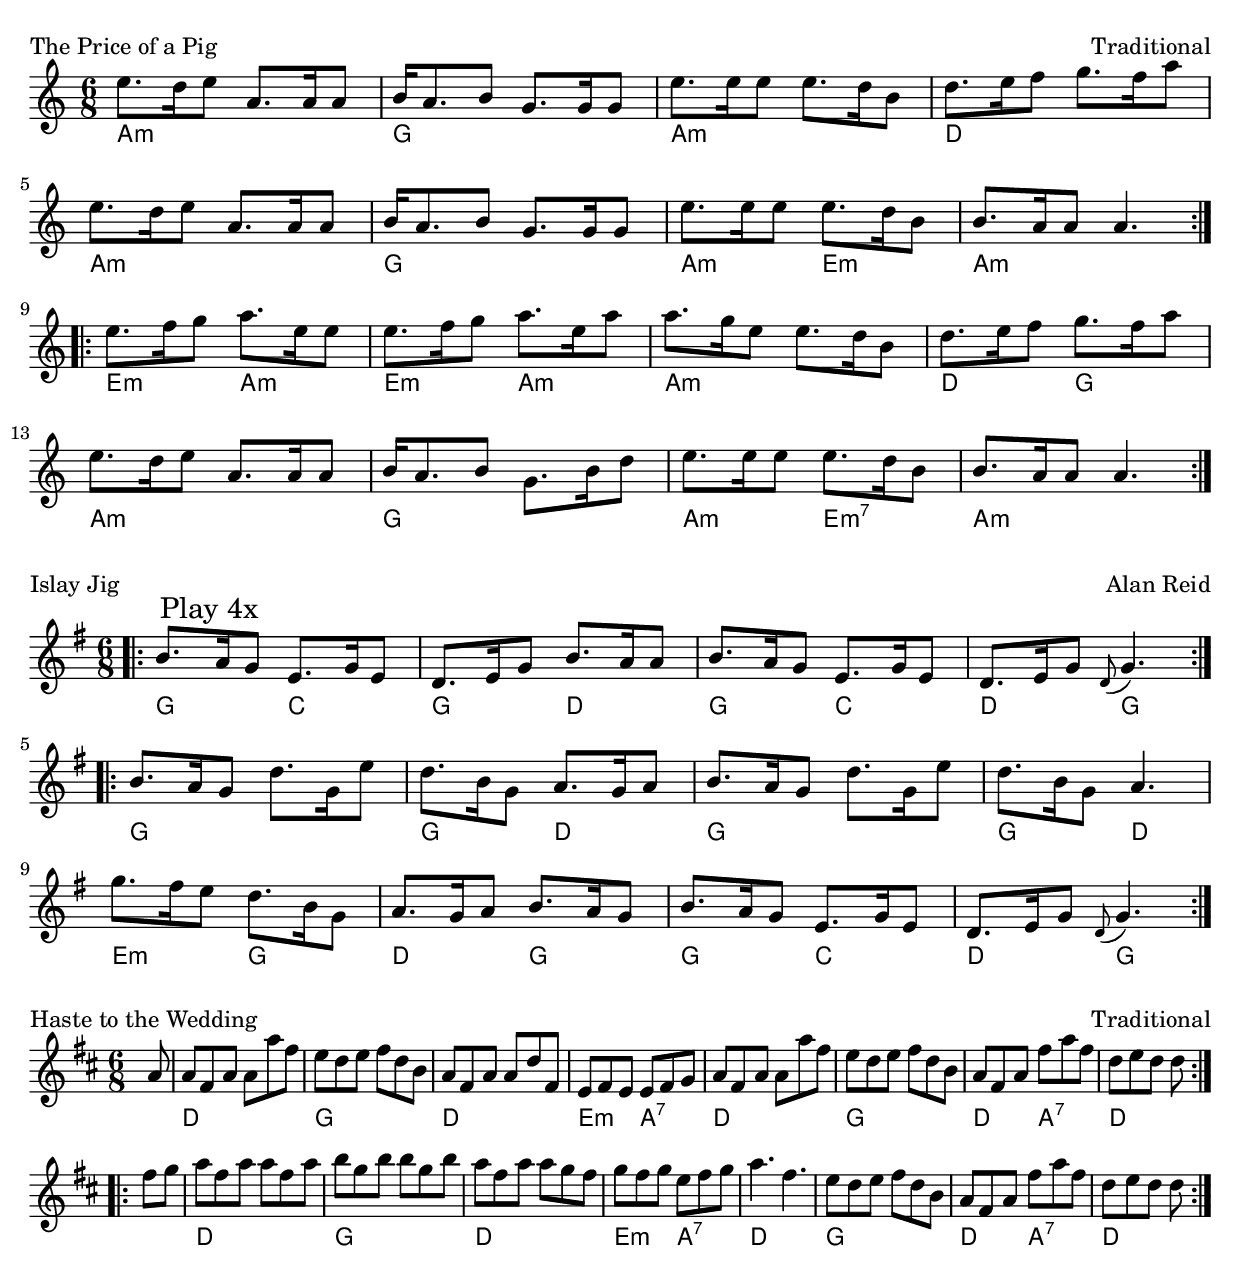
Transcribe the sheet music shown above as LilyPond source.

\version "2.22.0"

#(define (lower-extension pitch chbass)
    "Return re-sized markup for pitch note name."
    #{
        \markup \fontsize #-2
        #(note-name->markup pitch chbass)
    #}
)

\include "english.ly"


\paper {
   top-margin = 5\mm
   bottom-margin = 5\mm
   left-margin = 5\mm
   right-margin = 5\mm
   ragged-bottom = ##f
%   page-limit-inter-system-space=##t
%   page-limit-inter-system-space-factor=1
%   after-title-space = 10\mm
   score-markup-spacing = #'((basic-distance . 10))
   markup-system-spacing = #'((basic-distance . 5))
   system-system-spacing= #'((basic-distance . 12))
%   markup-markup-spacing = #'((basic-distance . 0))
}

\layout {
  indent = 0 \mm
  \context { 
        \ChordNames
        chordNoteNamer = #lower-extension
        \override ChordName.font-size = #0.5
  }
}

% Islay Jig
islayJig = \score {
    \relative c''{
      <<
        {
            \clef treble
            \key g \major
            \time 6/8
            \bar".|:" b8. \mark "Play 4x" a16 g8 e8. g16 e8 | d8. e16 g8 b8. a16 a8 | b8. a16 g8 e8. g16 e8 | d8. e16 g8 \appoggiatura d8 g4. \bar":|.|:" | \break
            %b8. a16 g8 e8. g16 e8 | d8. e16 g8 b8. a16 a8 | b8. a16 g8 e8. g16 e8 | d8. e16 g8 \appoggiatura d8 g4. \bar":|.|:" | \break
            b8. a16 g8 d'8. g,16 e'8 | d8. b16 g8 a8. g16 a8 | b8. a16 g8 d'8. g,16 e'8 | d8. b16 g8 a4. |
            g'8. fs16 e8 d8. b16 g8 | a8. g16 a8 b8. a16 g8 | b8. a16 g8 e8. g16 e8 | d8. e16 g8 \appoggiatura d8 g4. \bar":|."
        }
        \new ChordNames {
            \chordmode {
                g4. c | g d | g c | d g |
                %g c | g d | g c | d g |
                g2. | g4. d | g2. | g4. d |
                e:m g | d g | g c | d g |
            }
        }
      >>
    }
    \header {
        piece = "Islay Jig"
        opus = "Alan Reid"
    }
}

hasteToTheWedding = \score {
    \relative c'' {
      <<
        {
            \clef treble
            \key d \major
            \time 6/8
            \partial 4 s8 a |
            a fs a a a' fs | e d e fs d b | a fs a a d fs, | e fs e e fs g |
            a fs a a a' fs | e d e fs d b | a fs a fs' a fs | d e d d \bar":|.|:"
            fs g | a fs a a fs a | b g b b g b | a fs a a g fs | g fs g e fs g |
            a4. fs | e8 d e fs d b | a fs a fs' a fs | d e d d \bar":|."
        }
        \new ChordNames{
          \chordmode{
            \partial 4 s4 |
            d2. | g | d | e4.:m a:7 | d2. | g | d4. a:7 | d2. |
            d2. | g | d | e4.:m a:7 | d2. | g | d4. a:7 | d8 |
          }
        }
      >>
    }
    \header {
        piece = "Haste to the Wedding"
        opus = "Traditional"
    }
}

priceOfAPig = \score {
  \relative c''{
    <<
    {
      \clef treble
      \key a \minor
      \time 6/8
      e8. d16 e8 a,8. a16 a8 | b16 a8. b8 g8. g16 g8 | e'8. e16 e8 e8. d16 b8 | d8. e16 f8 g8. f16 a8 |
      e8. d16 e8 a,8. a16 a8 | b16 a8. b8 g8. g16 g8 | e'8. e16 e8 e8. d16 b8 | b8. a16 a8 a4. \bar":|.|:" \break
      e'8. f16 g8 a8. e16 e8 | e8. f16 g8 a8. e16 a8 | a8. g16 e8 e8. d16 b8 | d8. e16 f8 g8. f16 a8 |
      e8. d16 e8 a,8. a16 a8 | b16 a8. b8 g8. b16 d8 | e8. e16 e8 e8. d16 b8 | b8. a16 a8 a4. \bar":|."
    }
    \new ChordNames {
      \chordmode {
        a2.:m | g | a:m | d
        a:m | g | a4.:m e:m | a2.:m
        e4.:m a:m | e:m a:m | a2.:m | d4. g
        a2.:m | g | a4.:m e:m7 | a2.:m
      }
    }
    >>
  }
  \header {
    piece = "The Price of a Pig"
    opus = "Traditional"
  }
}

\priceOfAPig

\islayJig

\hasteToTheWedding